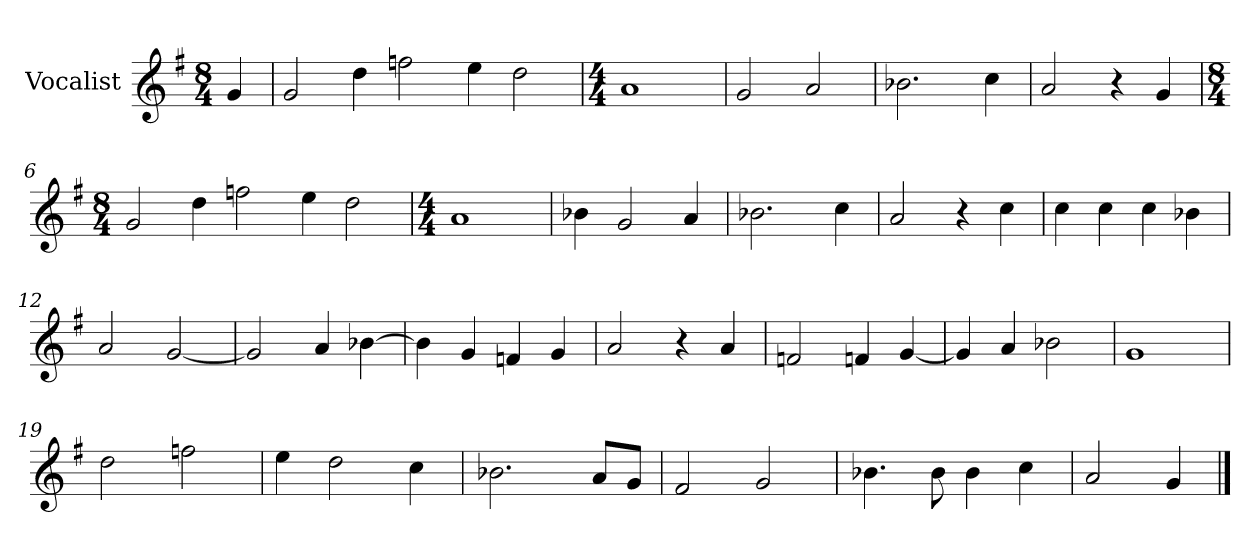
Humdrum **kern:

**kern
*part1
*staff1
*I"Vocalist
*k[f#]
*G:
*M8/4
=
4g
=1
2g
4dd
2ffn
4ee
2dd
=2
*M4/4
1a
=3
2g
2a
=4
2.b-X
4cc
=5
2a
4r
4g
=6
*M8/4
2g
4dd
2ffn
4ee
2dd
=7
*M4/4
1a
=8
4b-X
2g
4a
=9
2.b-X
4cc
=10
2a
4r
4cc
=11
4cc
4cc
4cc
4b-X
=12
2a
[2g
=13
2g]
4a
[4b-X
=14
4b-]
4g
4fn
4g
=15
2a
4r
4a
=16
2fn
4fn
[4g
=17
4g]
4a
2b-X
=18
1g
=19
2dd
2ffn
=20
4ee
2dd
4cc
=21
2.b-X
8aL
8gJ
=22
2f#
2g
=23
4.b-X
8b-
4b-
4cc
=24
2a
4g
==
*-
